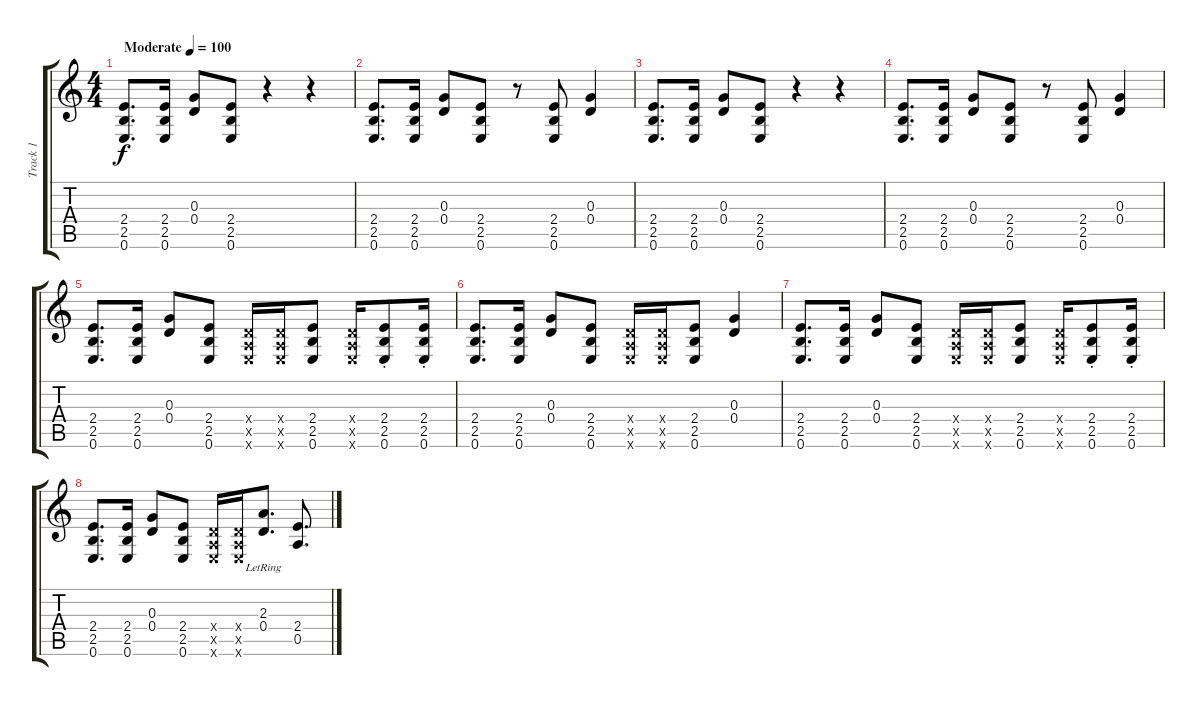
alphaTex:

\track ("Track 1" "Track 1") {instrument overdrivenguitar}
\staff {score tabs}
\tuning (E4 B3 G3 D3 A2 E2) {hide}
\ts (4 4)
\tempo (100 "Moderate")
\clef g2
\ks c
(2.4 2.5 0.6).8{d dy f instrument overdrivenguitar} (2.4 2.5 0.6).16 (0.3 0.4).8 (2.4 2.5 0.6).8 r.4 r.4 |
(2.4 2.5 0.6).8{d} (2.4 2.5 0.6).16 (0.3 0.4).8 (2.4 2.5 0.6).8 r.8 (2.4 2.5 0.6).8 (0.3 0.4).4 |
(2.4 2.5 0.6).8{d} (2.4 2.5 0.6).16 (0.3 0.4).8 (2.4 2.5 0.6).8 r.4 r.4 |
(2.4 2.5 0.6).8{d} (2.4 2.5 0.6).16 (0.3 0.4).8 (2.4 2.5 0.6).8 r.8 (2.4 2.5 0.6).8 (0.3 0.4).4 |
(2.4 2.5 0.6).8{d} (2.4 2.5 0.6).16 (0.3 0.4).8 (2.4 2.5 0.6).8 (0.4{x} 0.5{x} 0.6{x}).16 (0.4{x} 0.5{x} 0.6{x}).16 (2.4 2.5 0.6).8 (0.4{x} 0.5{x} 0.6{x}).16 (2.4 2.5{st} 0.6{st}).8 (2.4 2.5{st} 0.6{st}).16 |
(2.4 2.5 0.6).8{d} (2.4 2.5 0.6).16 (0.3 0.4).8 (2.4 2.5 0.6).8 (0.4{x} 0.5{x} 0.6{x}).16 (0.4{x} 0.5{x} 0.6{x}).16 (2.4 2.5 0.6).8 (0.3 0.4).4 |
(2.4 2.5 0.6).8{d} (2.4 2.5 0.6).16 (0.3 0.4).8 (2.4 2.5 0.6).8 (0.4{x} 0.5{x} 0.6{x}).16 (0.4{x} 0.5{x} 0.6{x}).16 (2.4 2.5 0.6).8 (0.4{x} 0.5{x} 0.6{x}).16 (2.4 2.5{st} 0.6{st}).8 (2.4 2.5{st} 0.6{st}).16 |
(2.4 2.5 0.6).8{d} (2.4 2.5 0.6).16 (0.3 0.4).8 (2.4 2.5 0.6).8 (0.4{x} 0.5{x} 0.6{x}).16 (0.4{x} 0.5{x} 0.6{x}).16 (2.3 0.4{lr}).8{d} (2.4 0.5).8{d}
